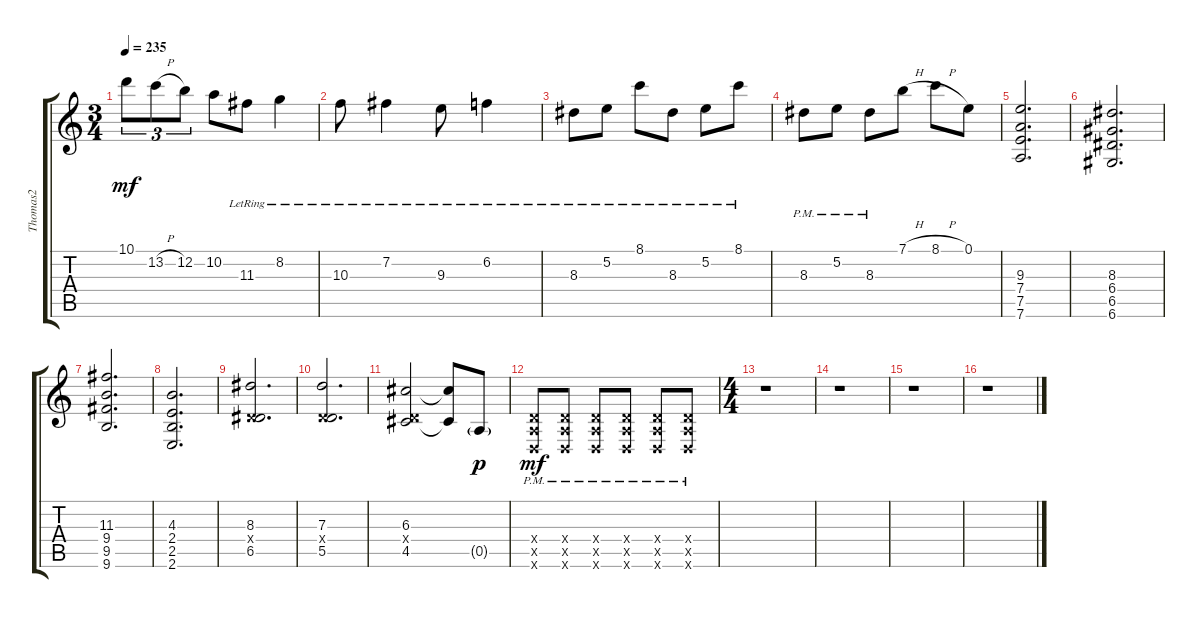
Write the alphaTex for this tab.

\track ("Thomas2" "Thomas2") {instrument overdrivenguitar}
\staff {score tabs}
\tuning (E4 B3 G3 D3 A2 D2) {hide}
\ts (3 4)
\tempo 235
\clef g2
\ks c
10.1.8{tu (3 2) dy mf} 13.2{h}.8{tu (3 2)} 12.2.8{tu (3 2)} 10.2.8 11.3{lr}.8 8.2{lr}.4 |
10.3{lr}.8 7.2{lr}.4 9.3{lr}.8 6.2{lr}.4 |
8.3{lr}.8 5.2{lr}.8 8.1{lr}.8 8.3{lr}.8 5.2{lr}.8 8.1{lr}.8 |
8.3{pm}.8 5.2{pm}.8 8.3{pm}.8 7.1{h}.8 8.1{h}.8 0.1.8 |
(9.3 7.4 7.5 7.6).2{d} |
(8.3 6.4 6.5 6.6).2{d} |
(11.3 9.4 9.5 9.6).2{d} |
(4.3 2.4 2.5 2.6).2{d} |
(8.3 0.4{x} 6.5).2{d} |
(7.3 0.4{x} 5.5).2{d} |
(6.3 0.4{x} 4.5).2 (6.3{t} 4.5{t}).8 0.5{g}.8{dy p} |
(0.4{pm x} 0.5{pm x} 0.6{pm x}).8{dy mf} (0.4{pm x} 0.5{pm x} 0.6{pm x}).8 (0.4{pm x} 0.5{pm x} 0.6{pm x}).8 (0.4{pm x} 0.5{pm x} 0.6{pm x}).8 (0.4{pm x} 0.5{pm x} 0.6{pm x}).8 (0.4{pm x} 0.5{pm x} 0.6{pm x}).8 |
\ts (4 4)
r.1 |
r.1 |
r.1 |
r.1
